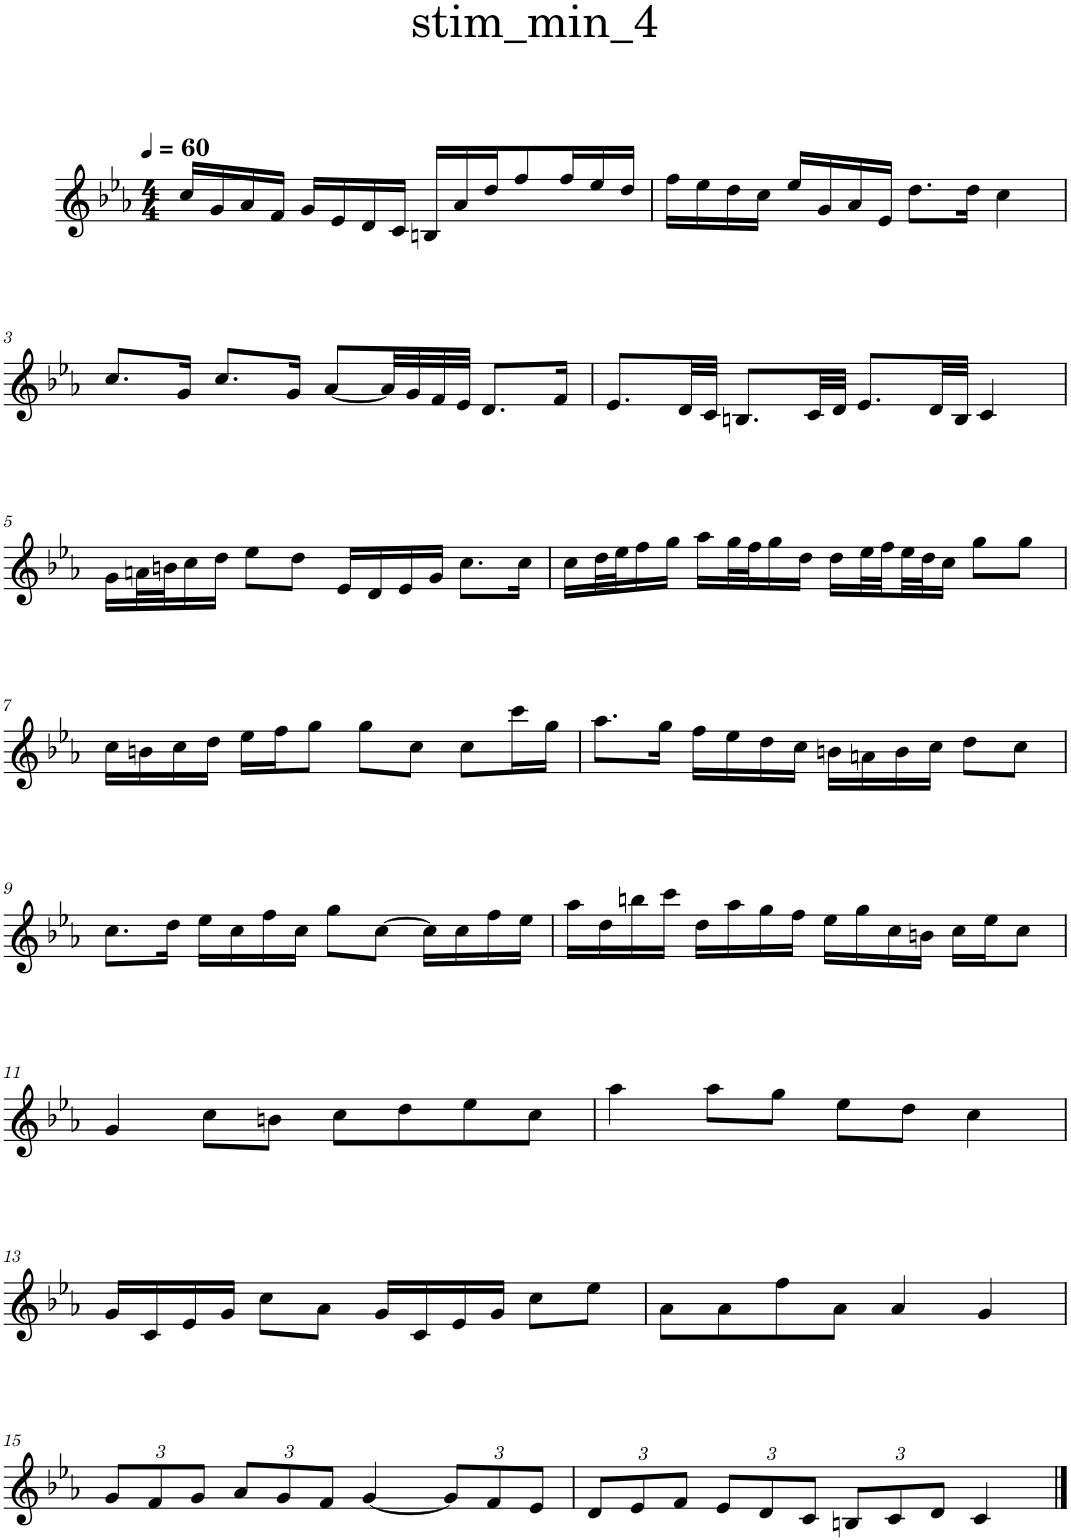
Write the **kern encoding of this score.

**kern
*part1
*staff1
*I"Piano
*I'Pno.
*clefG2
*k[b-e-a-]
*M4/4
*MM60
=1
16cc/LL
16g/
16a-/
16f/JJ
16g/LL
16e-/
16d/
16c/JJ
16Bn/LL
16a-/
16dd/J
8ff/
16ff/L
16ee-/
16dd/JJ
=2
16ff\LL
16ee-\
16dd\
16cc\JJ
16ee-/LL
16g/
16a-/
16e-/JJ
8.dd\L
16dd\Jk
4cc\
!!LO:LB:g=z
=3
8.cc/L
16g/Jk
8.cc/L
16g/Jk
[8a-/L
32a-/LL]
32g/
32f/
32e-/JJJ
8.d/L
16f/Jk
=4
8.e-/L
32d/LL
32c/JJJ
8.Bn/L
32c/LL
32d/JJJ
8.e-/L
32d/LL
32B/JJJ
4c/
!!LO:LB:g=z
=5
16g\LL
32an\L
32bn\J
16cc\
16dd\JJ
8ee-\L
8dd\J
16e-/LL
16d/
16e-/
16g/JJ
8.cc\L
16cc\Jk
=6
16cc\LL
32dd\L
32ee-\J
16ff\
16gg\JJ
16aa-\LL
32gg\L
32ff\J
16gg\
16dd\JJ
16dd\LL
32ee-\L
32ff\
32ee-\
32dd\J
16cc\JJ
8gg\L
8gg\J
!!LO:LB:g=z
=7
16cc\LL
16bn\
16cc\
16dd\JJ
16ee-\LL
16ff\J
8gg\J
8gg\L
8cc\J
8cc\L
16ccc\L
16gg\JJ
=8
8.aa-\L
16gg\Jk
16ff\LL
16ee-\
16dd\
16cc\JJ
16bn\LL
16an\
16b\
16cc\JJ
8dd\L
8cc\J
!!LO:LB:g=z
=9
8.cc\L
16dd\Jk
16ee-\LL
16cc\
16ff\
16cc\JJ
8gg\L
[8cc\J
16cc\LL]
16cc\
16ff\
16ee-\JJ
=10
16aa-\LL
16dd\
16bbn\
16ccc\JJ
16dd\LL
16aa-\
16gg\
16ff\JJ
16ee-\LL
16gg\
16cc\
16bn\JJ
16cc\LL
16ee-\J
8cc\J
!!LO:LB:g=z
=11
4g/
8cc\L
8bn\J
8cc\L
8dd\
8ee-\
8cc\J
=12
4aa-\
8aa-\L
8gg\J
8ee-\L
8dd\J
4cc\
!!LO:LB:g=z
=13
16g/LL
16c/
16e-/
16g/JJ
8cc\L
8a-\J
16g/LL
16c/
16e-/
16g/JJ
8cc\L
8ee-\J
=14
8a-\L
8a-\
8ff\
8a-\J
4a-/
4g/
!!LO:LB:g=z
=15
*Xbrackettup
12g/L
12f/
12g/J
12a-/L
12g/
12f/J
[4g/
12g/L]
12f/
12e-/J
=16
12d/L
12e-/
12f/J
12e-/L
12d/
12c/J
12Bn/L
12c/
12d/J
4c/
==
*-
